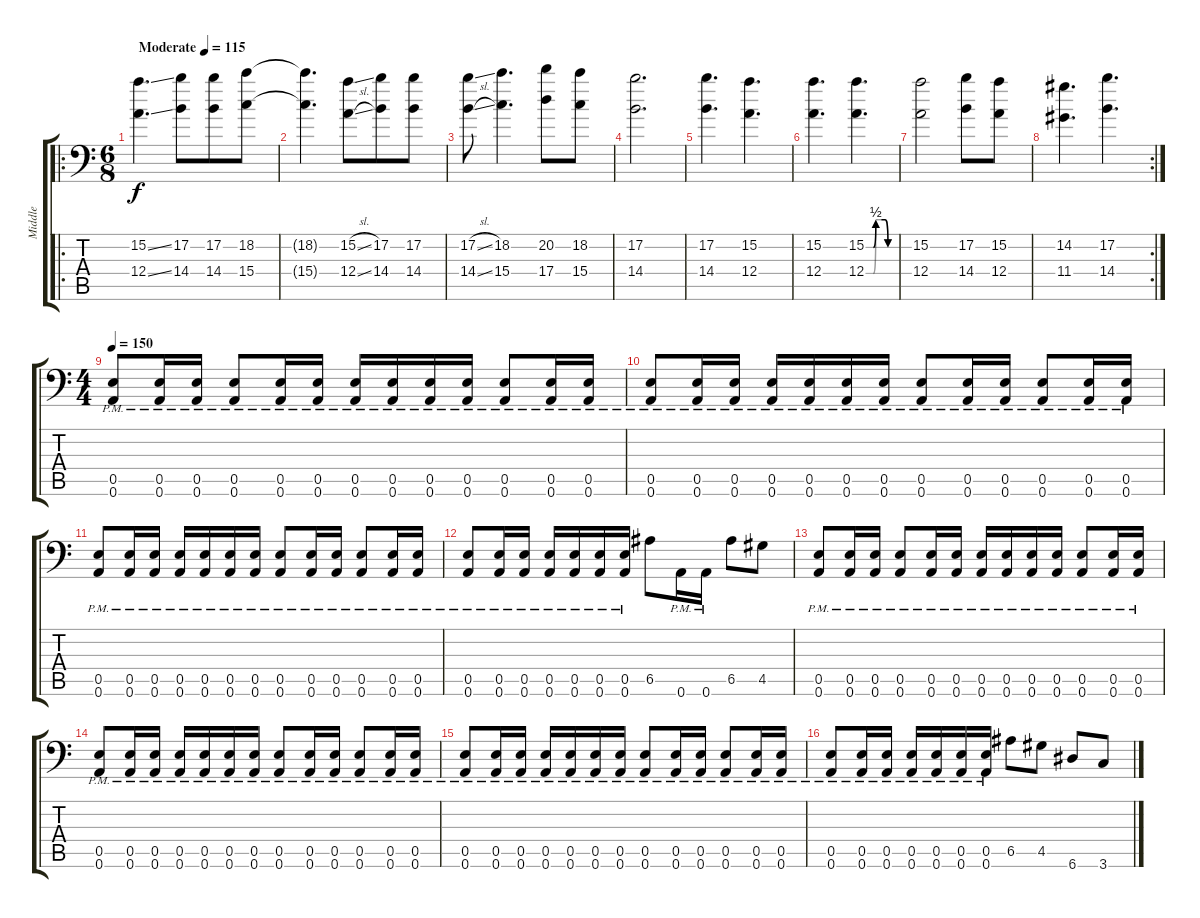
\track ("Middle" "Middle") {instrument distortionguitar}
\staff {score tabs}
\tuning (B3 Gb3 D3 A2 E2 A1) {hide}
\ro
\ts (6 8)
\tempo (115 "Moderate")
\clef f4
\ks c
(15.2{ss} 12.4{ss}).4{d dy f instrument distortionguitar} (17.2 14.4).8 (17.2 14.4).8 (18.2 15.4).8 |
(18.2{t} 15.4{t}).4{d} (15.2{sl} 12.4{sl}).8 (17.2 14.4).8 (17.2 14.4).8 |
(17.2{sl} 14.4{sl}).8 (18.2 15.4).4{d} (20.2 17.4).8 (18.2 15.4).8 |
(17.2 14.4).2{d} |
(17.2 14.4).4{d} (15.2 12.4).4{d} |
(15.2 12.4).4{d} (15.2{be (custom 0 0 15 0 20 2 39 2 45 0 60 0)} 12.4{be (custom 0 0 10 0 15 0 20 2 25 2 34 2 39 2 45 0 60 0)}).4{d} |
(15.2 12.4).2 (17.2 14.4).8 (15.2 12.4).8 |
\rc 2
(14.2 11.4).4{d} (17.2 14.4).4{d} |
\ts (4 4)
\tempo 150
(0.5{pm} 0.6{pm}).8 (0.5{pm} 0.6{pm}).16 (0.5{pm} 0.6{pm}).16 (0.5{pm} 0.6{pm}).8 (0.5{pm} 0.6{pm}).16 (0.5{pm} 0.6{pm}).16 (0.5{pm} 0.6{pm}).16 (0.5{pm} 0.6{pm}).16 (0.5{pm} 0.6{pm}).16 (0.5{pm} 0.6{pm}).16 (0.5{pm} 0.6{pm}).8 (0.5{pm} 0.6{pm}).16 (0.5{pm} 0.6{pm}).16 |
(0.5{pm} 0.6{pm}).8 (0.5{pm} 0.6{pm}).16 (0.5{pm} 0.6{pm}).16 (0.5{pm} 0.6{pm}).16 (0.5{pm} 0.6{pm}).16 (0.5{pm} 0.6{pm}).16 (0.5{pm} 0.6{pm}).16 (0.5{pm} 0.6{pm}).8 (0.5{pm} 0.6{pm}).16 (0.5{pm} 0.6{pm}).16 (0.5{pm} 0.6{pm}).8 (0.5{pm} 0.6{pm}).16 (0.5{pm} 0.6{pm}).16 |
(0.5{pm} 0.6{pm}).8 (0.5{pm} 0.6{pm}).16 (0.5{pm} 0.6{pm}).16 (0.5{pm} 0.6{pm}).16 (0.5{pm} 0.6{pm}).16 (0.5{pm} 0.6{pm}).16 (0.5{pm} 0.6{pm}).16 (0.5{pm} 0.6{pm}).8 (0.5{pm} 0.6{pm}).16 (0.5{pm} 0.6{pm}).16 (0.5{pm} 0.6{pm}).8 (0.5{pm} 0.6{pm}).16 (0.5{pm} 0.6{pm}).16 |
(0.5{pm} 0.6{pm}).8 (0.5{pm} 0.6{pm}).16 (0.5{pm} 0.6{pm}).16 (0.5{pm} 0.6{pm}).16 (0.5{pm} 0.6{pm}).16 (0.5{pm} 0.6{pm}).16 (0.5{pm} 0.6{pm}).16 6.5.8 0.6{pm}.16 0.6{pm}.16 6.5.8 4.5.8 |
(0.5{pm} 0.6{pm}).8 (0.5{pm} 0.6{pm}).16 (0.5{pm} 0.6{pm}).16 (0.5{pm} 0.6{pm}).8 (0.5{pm} 0.6{pm}).16 (0.5{pm} 0.6{pm}).16 (0.5{pm} 0.6{pm}).16 (0.5{pm} 0.6{pm}).16 (0.5{pm} 0.6{pm}).16 (0.5{pm} 0.6{pm}).16 (0.5{pm} 0.6{pm}).8 (0.5{pm} 0.6{pm}).16 (0.5{pm} 0.6{pm}).16 |
(0.5{pm} 0.6{pm}).8 (0.5{pm} 0.6{pm}).16 (0.5{pm} 0.6{pm}).16 (0.5{pm} 0.6{pm}).16 (0.5{pm} 0.6{pm}).16 (0.5{pm} 0.6{pm}).16 (0.5{pm} 0.6{pm}).16 (0.5{pm} 0.6{pm}).8 (0.5{pm} 0.6{pm}).16 (0.5{pm} 0.6{pm}).16 (0.5{pm} 0.6{pm}).8 (0.5{pm} 0.6{pm}).16 (0.5{pm} 0.6{pm}).16 |
(0.5{pm} 0.6{pm}).8 (0.5{pm} 0.6{pm}).16 (0.5{pm} 0.6{pm}).16 (0.5{pm} 0.6{pm}).16 (0.5{pm} 0.6{pm}).16 (0.5{pm} 0.6{pm}).16 (0.5{pm} 0.6{pm}).16 (0.5{pm} 0.6{pm}).8 (0.5{pm} 0.6{pm}).16 (0.5{pm} 0.6{pm}).16 (0.5{pm} 0.6{pm}).8 (0.5{pm} 0.6{pm}).16 (0.5{pm} 0.6{pm}).16 |
(0.5{pm} 0.6{pm}).8 (0.5{pm} 0.6{pm}).16 (0.5{pm} 0.6{pm}).16 (0.5{pm} 0.6{pm}).16 (0.5{pm} 0.6{pm}).16 (0.5{pm} 0.6{pm}).16 (0.5{pm} 0.6{pm}).16 6.5.8 4.5.8 6.6.8 3.6.8
